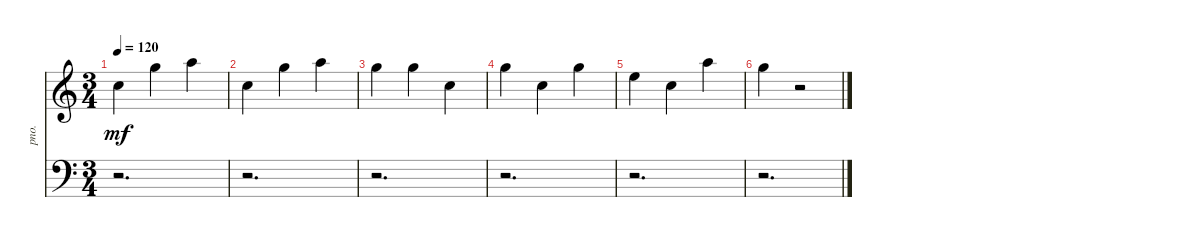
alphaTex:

\bracketExtendMode nobrackets
\track ("Acoustic Piano" "pno.") {instrument clarinet}
\staff {score}
\tuning (E4 B3 G3 D3 A2 E2)
\ts (3 4)
\tempo 120
\clef g2
\ks aminor
8.1.4{dy mf beam Down} 15.1.4{beam Down} 17.1.4{beam Down} |
8.1.4{beam Down} 15.1.4{beam Down} 17.1.4{beam Down} |
15.1.4{beam Down} 15.1.4{beam Down} 8.1.4{beam Down} |
15.1.4{beam Down} 8.1.4{beam Down} 15.1.4{beam Down} |
12.1.4{beam Down} 8.1.4{beam Down} 17.1.4{beam Down} |
15.1.4{beam Down} r.2{beam Down}
\staff {score}
\tuning (G2 D2 A1 E1 B0)
\clef f4
\ottava regular
\simile none
\ks aminor
r.2{d dy mf beam Down} |
r.2{d beam Down} |
r.2{d beam Down} |
r.2{d beam Down} |
r.2{d beam Down} |
r.2{d beam Down}
